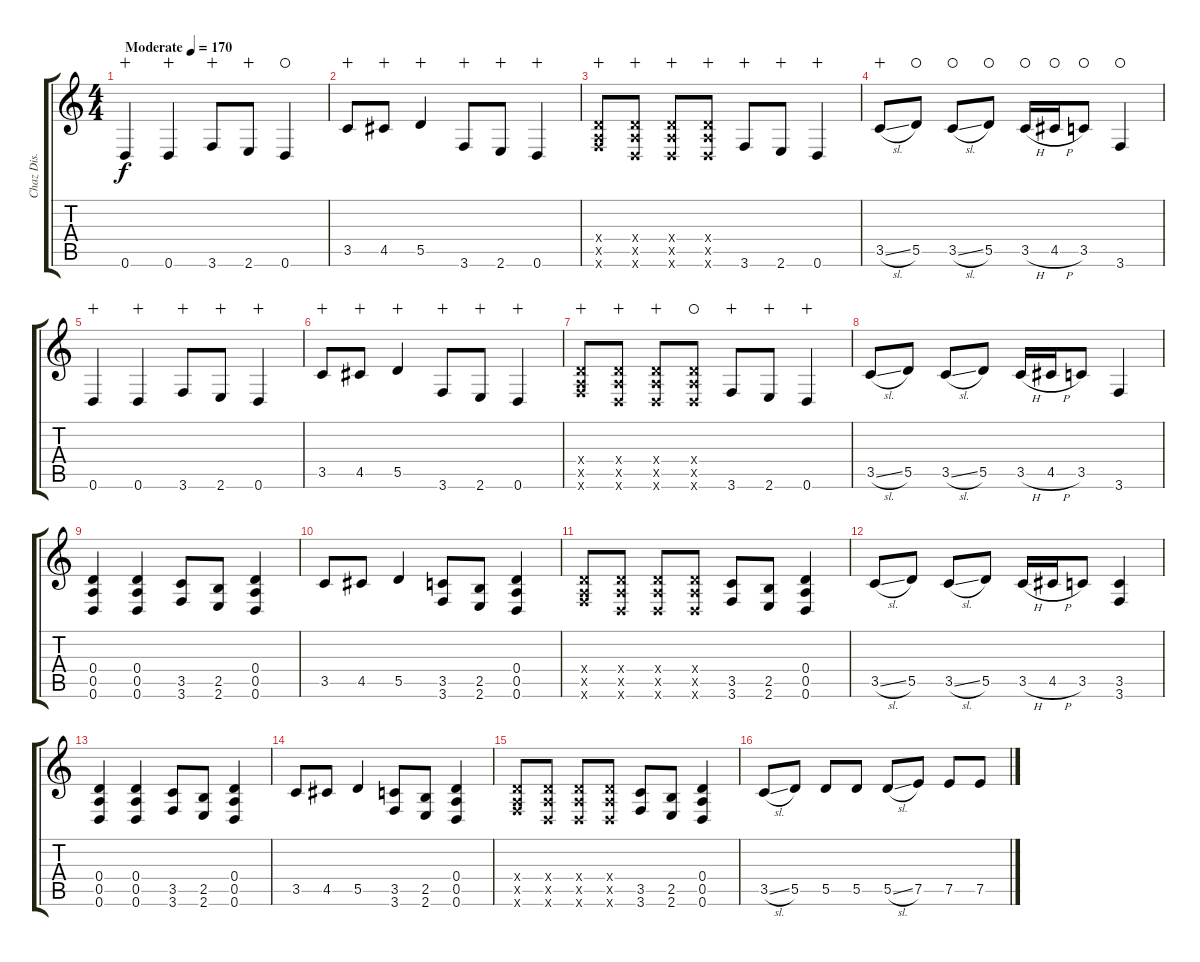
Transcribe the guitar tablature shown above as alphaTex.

\track ("Chaz Dis." "Chaz Dis.") {instrument distortionguitar}
\staff {score tabs}
\tuning (E4 B3 G3 D3 A2 D2) {hide}
\ts (4 4)
\tempo (170 "Moderate")
\clef g2
\ks c
0.6.4{dy f instrument distortionguitar wahc} 0.6.4{wahc} 3.6.8{wahc} 2.6.8{wahc} 0.6.4{waho} |
3.5.8{wahc} 4.5.8{wahc} 5.5.4{wahc} 3.6.8{wahc} 2.6.8{wahc} 0.6.4{wahc} |
(0.4{x} 0.5{x} 3.6{x}).8{wahc} (0.4{x} 0.5{x} 0.6{x}).8{wahc} (0.4{x} 0.5{x} 0.6{x}).8{wahc} (0.4{x} 0.5{x} 0.6{x}).8{wahc} 3.6.8{wahc} 2.6.8{wahc} 0.6.4{wahc} |
3.5{sl}.8{wahc} 5.5.8{waho} 3.5{sl}.8{waho} 5.5.8{waho} 3.5{h}.16{waho} 4.5{h}.16{waho} 3.5.8{waho} 3.6.4{waho} |
0.6.4{wahc} 0.6.4{wahc} 3.6.8{wahc} 2.6.8{wahc} 0.6.4{wahc} |
3.5.8{wahc} 4.5.8{wahc} 5.5.4{wahc} 3.6.8{wahc} 2.6.8{wahc} 0.6.4{wahc} |
(0.4{x} 0.5{x} 3.6{x}).8{wahc} (0.4{x} 0.5{x} 0.6{x}).8{wahc} (0.4{x} 0.5{x} 0.6{x}).8{wahc} (0.4{x} 0.5{x} 0.6{x}).8{waho} 3.6.8{wahc} 2.6.8{wahc} 0.6.4{wahc} |
3.5{sl}.8 5.5.8 3.5{sl}.8 5.5.8 3.5{h}.16 4.5{h}.16 3.5.8 3.6.4 |
(0.4 0.5 0.6).4 (0.4 0.5 0.6).4 (3.5 3.6).8 (2.5 2.6).8 (0.4 0.5 0.6).4 |
3.5.8 4.5.8 5.5.4 (3.5 3.6).8 (2.5 2.6).8 (0.4 0.5 0.6).4 |
(0.4{x} 0.5{x} 3.6{x}).8 (0.4{x} 0.5{x} 0.6{x}).8 (0.4{x} 0.5{x} 0.6{x}).8 (0.4{x} 0.5{x} 0.6{x}).8 (3.5 3.6).8 (2.5 2.6).8 (0.4 0.5 0.6).4 |
3.5{sl}.8 5.5.8 3.5{sl}.8 5.5.8 3.5{h}.16 4.5{h}.16 3.5.8 (3.5 3.6).4 |
(0.4 0.5 0.6).4 (0.4 0.5 0.6).4 (3.5 3.6).8 (2.5 2.6).8 (0.4 0.5 0.6).4 |
3.5.8 4.5.8 5.5.4 (3.5 3.6).8 (2.5 2.6).8 (0.4 0.5 0.6).4 |
(0.4{x} 0.5{x} 3.6{x}).8 (0.4{x} 0.5{x} 0.6{x}).8 (0.4{x} 0.5{x} 0.6{x}).8 (0.4{x} 0.5{x} 0.6{x}).8 (3.5 3.6).8 (2.5 2.6).8 (0.4 0.5 0.6).4 |
3.5{sl}.8 5.5.8 5.5.8 5.5.8 5.5{sl}.8 7.5.8 7.5.8 7.5.8
